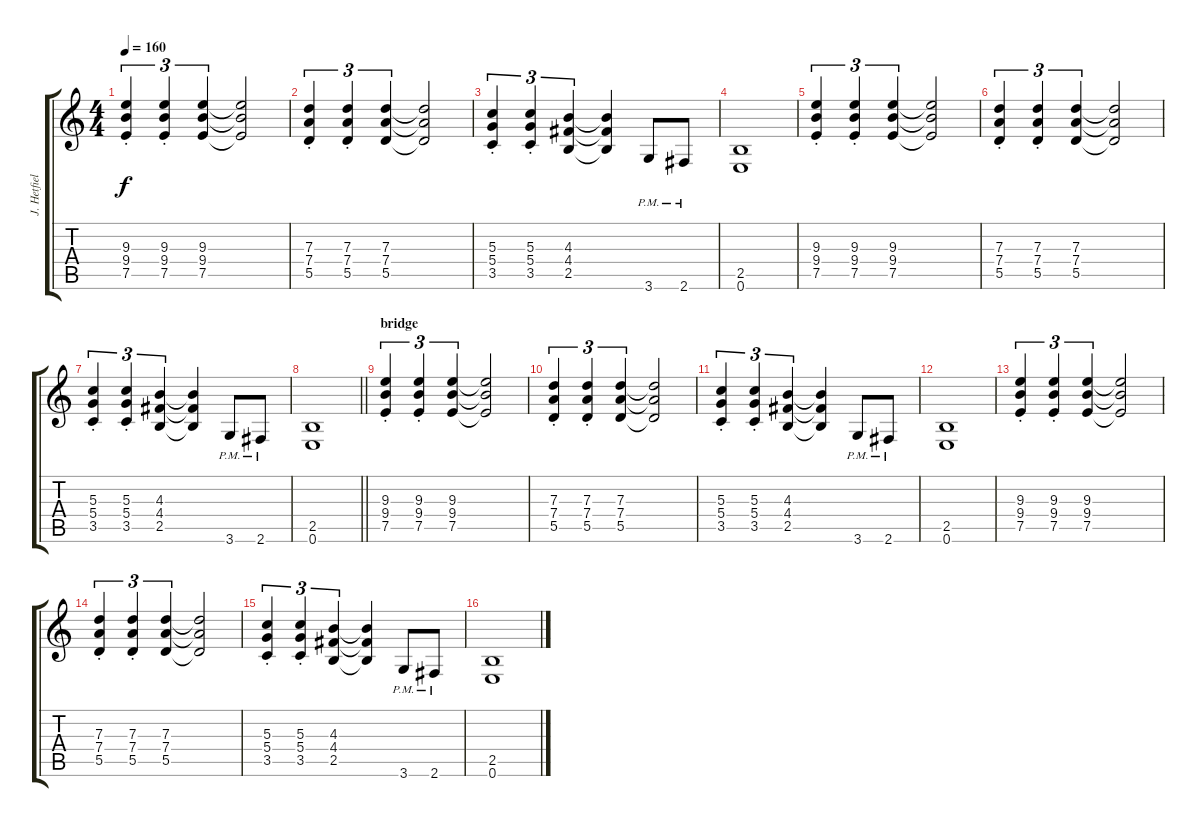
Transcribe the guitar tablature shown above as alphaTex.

\track ("J. Hetfield - Rhythm guitar" "J. Hetfiel") {instrument distortionguitar}
\staff {score tabs}
\tuning (E4 B3 G3 D3 A2 E2) {hide}
\ts (4 4)
\tempo 160
\clef g2
\ks c
(9.3{st} 9.4{st} 7.5{st}).4{tu (3 2) dy f} (9.3{st} 9.4{st} 7.5{st}).4{tu (3 2)} (9.3 9.4 7.5).4{tu (3 2)} (9.3{t} 9.4{t} 7.5{t}).2 |
(7.3{st} 7.4{st} 5.5{st}).4{tu (3 2)} (7.3{st} 7.4{st} 5.5{st}).4{tu (3 2)} (7.3 7.4 5.5).4{tu (3 2)} (7.3{t} 7.4{t} 5.5{t}).2 |
(5.3{st} 5.4{st} 3.5{st}).4{tu (3 2)} (5.3{st} 5.4{st} 3.5{st}).4{tu (3 2)} (4.3 4.4 2.5).4{tu (3 2)} (4.3{t} 4.4{t} 2.5{t}).4 3.6{pm}.8 2.6{pm}.8 |
(2.5 0.6).1 |
(9.3{st} 9.4{st} 7.5{st}).4{tu (3 2)} (9.3{st} 9.4{st} 7.5{st}).4{tu (3 2)} (9.3 9.4 7.5).4{tu (3 2)} (9.3{t} 9.4{t} 7.5{t}).2 |
(7.3{st} 7.4{st} 5.5{st}).4{tu (3 2)} (7.3{st} 7.4{st} 5.5{st}).4{tu (3 2)} (7.3 7.4 5.5).4{tu (3 2)} (7.3{t} 7.4{t} 5.5{t}).2 |
(5.3{st} 5.4{st} 3.5{st}).4{tu (3 2)} (5.3{st} 5.4{st} 3.5{st}).4{tu (3 2)} (4.3 4.4 2.5).4{tu (3 2)} (4.3{t} 4.4{t} 2.5{t}).4 3.6{pm}.8 2.6{pm}.8 |
\barLineRight lightlight
(2.5 0.6).1 |
\section ("" "bridge")
(9.3{st} 9.4{st} 7.5{st}).4{tu (3 2)} (9.3{st} 9.4{st} 7.5{st}).4{tu (3 2)} (9.3 9.4 7.5).4{tu (3 2)} (9.3{t} 9.4{t} 7.5{t}).2 |
(7.3{st} 7.4{st} 5.5{st}).4{tu (3 2)} (7.3{st} 7.4{st} 5.5{st}).4{tu (3 2)} (7.3 7.4 5.5).4{tu (3 2)} (7.3{t} 7.4{t} 5.5{t}).2 |
(5.3{st} 5.4{st} 3.5{st}).4{tu (3 2)} (5.3{st} 5.4{st} 3.5{st}).4{tu (3 2)} (4.3 4.4 2.5).4{tu (3 2)} (4.3{t} 4.4{t} 2.5{t}).4 3.6{pm}.8 2.6{pm}.8 |
(2.5 0.6).1 |
(9.3{st} 9.4{st} 7.5{st}).4{tu (3 2)} (9.3{st} 9.4{st} 7.5{st}).4{tu (3 2)} (9.3 9.4 7.5).4{tu (3 2)} (9.3{t} 9.4{t} 7.5{t}).2 |
(7.3{st} 7.4{st} 5.5{st}).4{tu (3 2)} (7.3{st} 7.4{st} 5.5{st}).4{tu (3 2)} (7.3 7.4 5.5).4{tu (3 2)} (7.3{t} 7.4{t} 5.5{t}).2 |
(5.3{st} 5.4{st} 3.5{st}).4{tu (3 2)} (5.3{st} 5.4{st} 3.5{st}).4{tu (3 2)} (4.3 4.4 2.5).4{tu (3 2)} (4.3{t} 4.4{t} 2.5{t}).4 3.6{pm}.8 2.6{pm}.8 |
(2.5 0.6).1
